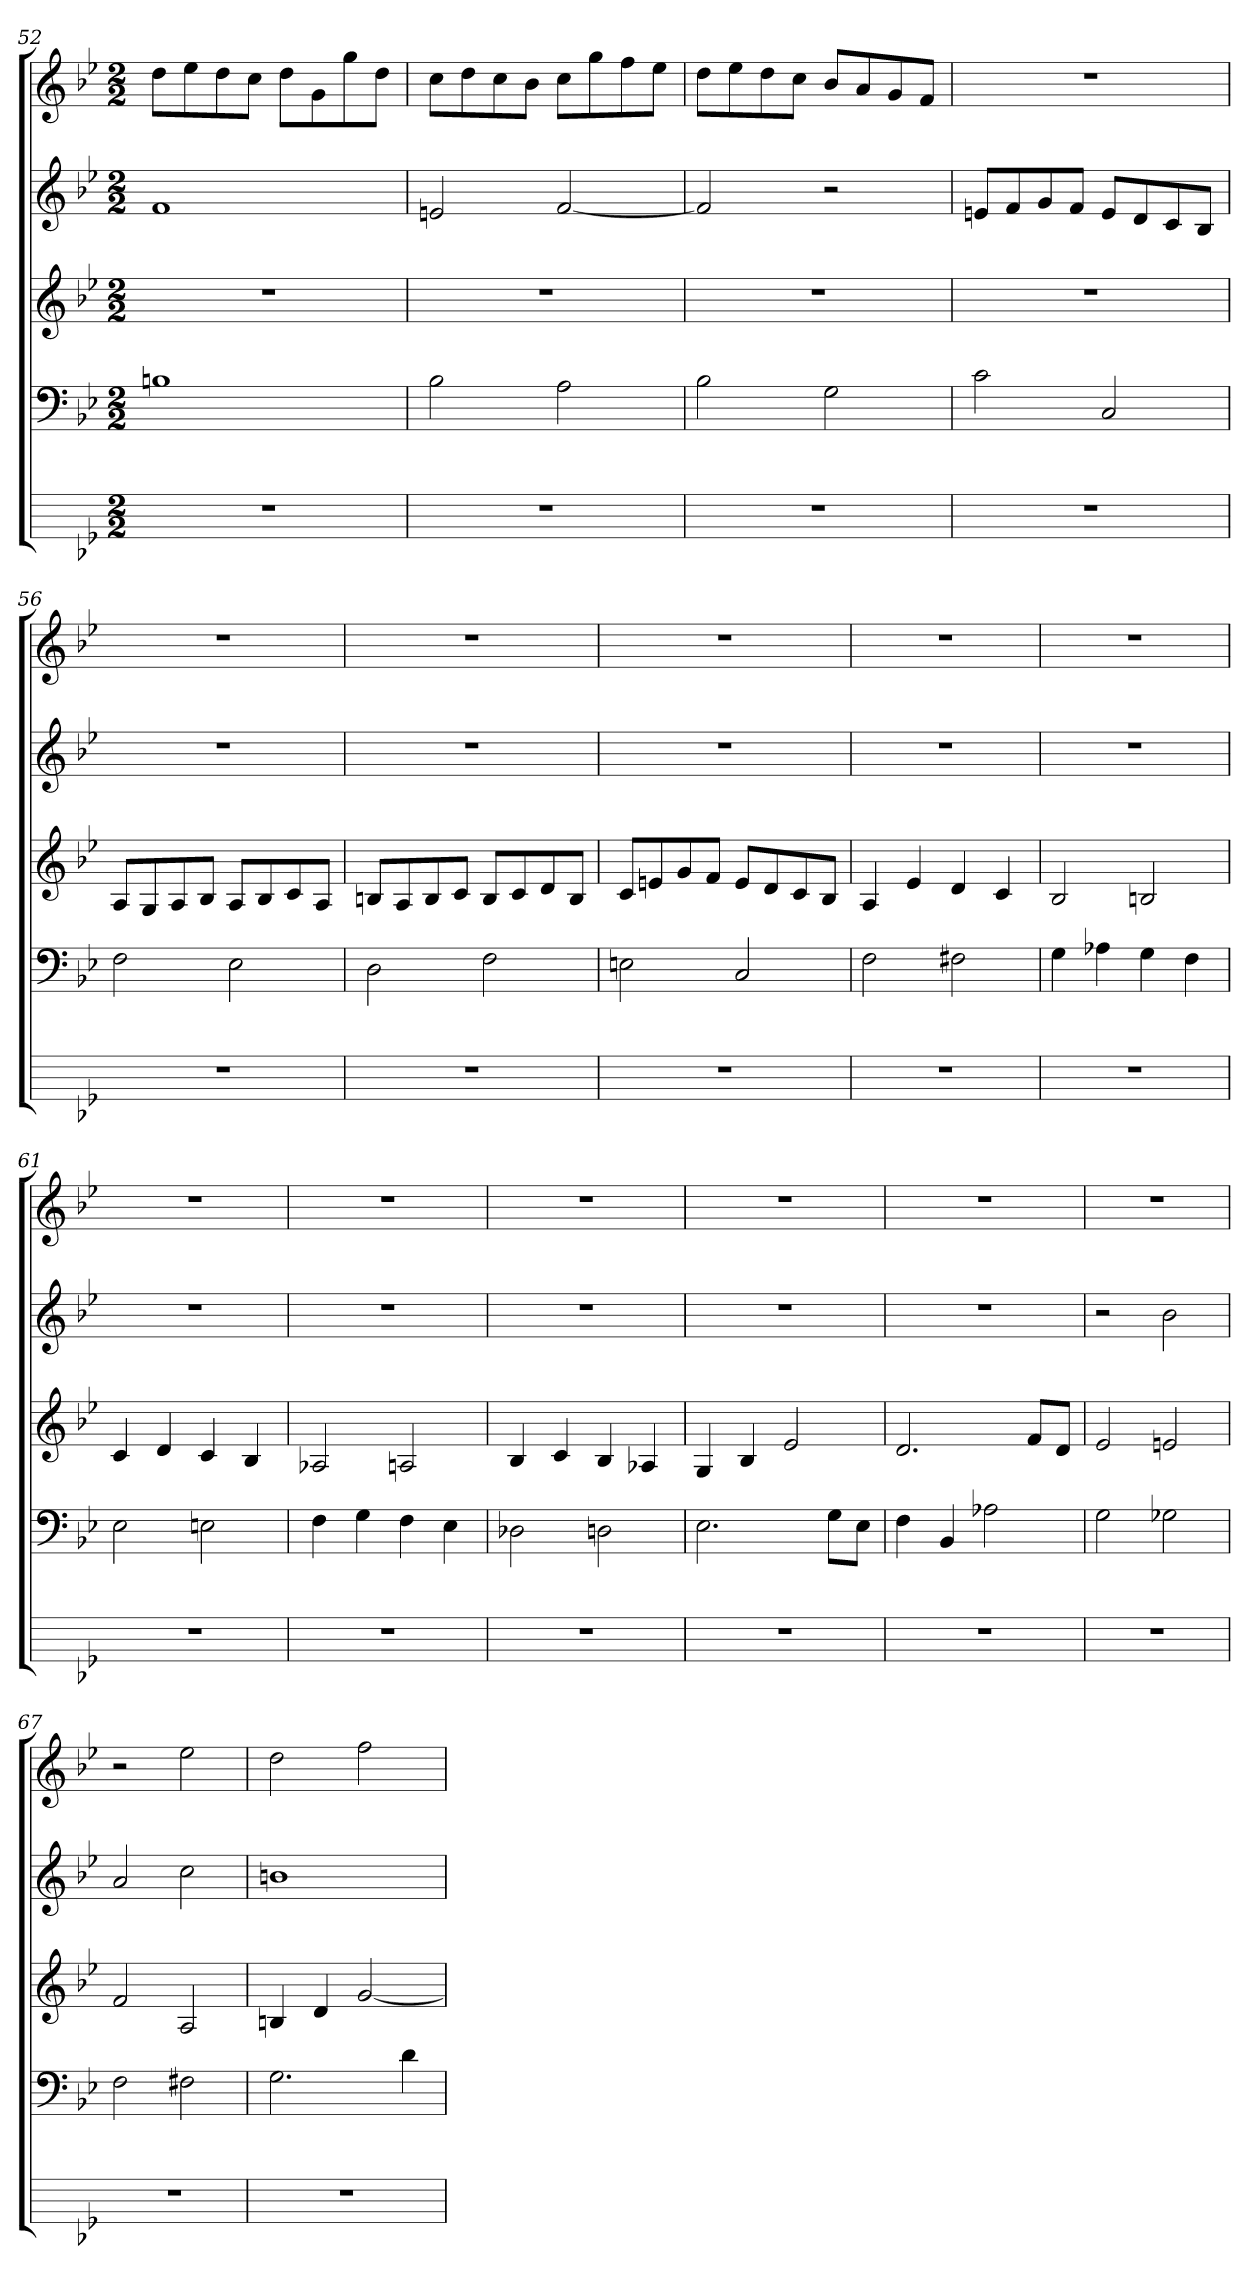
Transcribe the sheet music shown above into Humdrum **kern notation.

**kern	**kern	**kern	**kern	**kern
*part5	*part4	*part3	*part2	*part1
*staff5	*staff4	*staff3	*staff2	*staff1
*k[b-e-]	*k[b-e-]	*k[b-e-]	*k[b-e-]	*k[b-e-]
*M2/2	*M2/2	*M2/2	*M2/2	*M2/2
=52	=52	=52	=52	=52
1r	1Bn	1r	1f	8ddL
.	.	.	.	8ee-
.	.	.	.	8dd
.	.	.	.	8ccJ
.	.	.	.	8ddL
.	.	.	.	8g
.	.	.	.	8gg
.	.	.	.	8ddJ
=53	=53	=53	=53	=53
1r	2B-	1r	2en	8ccL
.	.	.	.	8dd
.	.	.	.	8cc
.	.	.	.	8b-J
.	2A	.	[2f	8ccL
.	.	.	.	8gg
.	.	.	.	8ff
.	.	.	.	8ee-J
=54	=54	=54	=54	=54
1r	2B-	1r	2f]	8ddL
.	.	.	.	8ee-
.	.	.	.	8dd
.	.	.	.	8ccJ
.	2G	.	2r	8b-L
.	.	.	.	8a
.	.	.	.	8g
.	.	.	.	8fJ
=55	=55	=55	=55	=55
1r	2c	1r	8enL	1r
.	.	.	8f	.
.	.	.	8g	.
.	.	.	8fJ	.
.	2C	.	8eL	.
.	.	.	8d	.
.	.	.	8c	.
.	.	.	8B-J	.
=56	=56	=56	=56	=56
1r	2F	8AL	1r	1r
.	.	8G	.	.
.	.	8A	.	.
.	.	8B-J	.	.
.	2E-	8AL	.	.
.	.	8B-	.	.
.	.	8c	.	.
.	.	8AJ	.	.
=57	=57	=57	=57	=57
1r	2D	8BnL	1r	1r
.	.	8A	.	.
.	.	8B	.	.
.	.	8cJ	.	.
.	2F	8BL	.	.
.	.	8c	.	.
.	.	8d	.	.
.	.	8BJ	.	.
=58	=58	=58	=58	=58
1r	2En	8cL	1r	1r
.	.	8en	.	.
.	.	8g	.	.
.	.	8fJ	.	.
.	2C	8eL	.	.
.	.	8d	.	.
.	.	8c	.	.
.	.	8B-J	.	.
=59	=59	=59	=59	=59
1r	2F	4A	1r	1r
.	.	4e-	.	.
.	2F#X	4d	.	.
.	.	4c	.	.
=60	=60	=60	=60	=60
1r	4G	2B-	1r	1r
.	4A-X	.	.	.
.	4G	2Bn	.	.
.	4F	.	.	.
=61	=61	=61	=61	=61
1r	2E-	4c	1r	1r
.	.	4d	.	.
.	2En	4c	.	.
.	.	4B-	.	.
=62	=62	=62	=62	=62
1r	4F	2A-X	1r	1r
.	4G	.	.	.
.	4F	2An	.	.
.	4E-	.	.	.
=63	=63	=63	=63	=63
1r	2D-X	4B-	1r	1r
.	.	4c	.	.
.	2Dn	4B-	.	.
.	.	4A-X	.	.
=64	=64	=64	=64	=64
1r	2.E-	4G	1r	1r
.	.	4B-	.	.
.	.	2e-	.	.
.	8GL	.	.	.
.	8E-J	.	.	.
=65	=65	=65	=65	=65
1r	4F	2.d	1r	1r
.	4BB-	.	.	.
.	2A-X	.	.	.
.	.	8fL	.	.
.	.	8dJ	.	.
=66	=66	=66	=66	=66
1r	2G	2e-	2r	1r
.	2G-X	2en	2b-	.
=67	=67	=67	=67	=67
1r	2F	2f	2a	2r
.	2F#X	2A	2cc	2ee-
=68	=68	=68	=68	=68
1r	2.G	4Bn	1bn	2dd
.	.	4d	.	.
.	.	[2g	.	2ff
.	4d	.	.	.
=	=	=	=	=
*-	*-	*-	*-	*-
